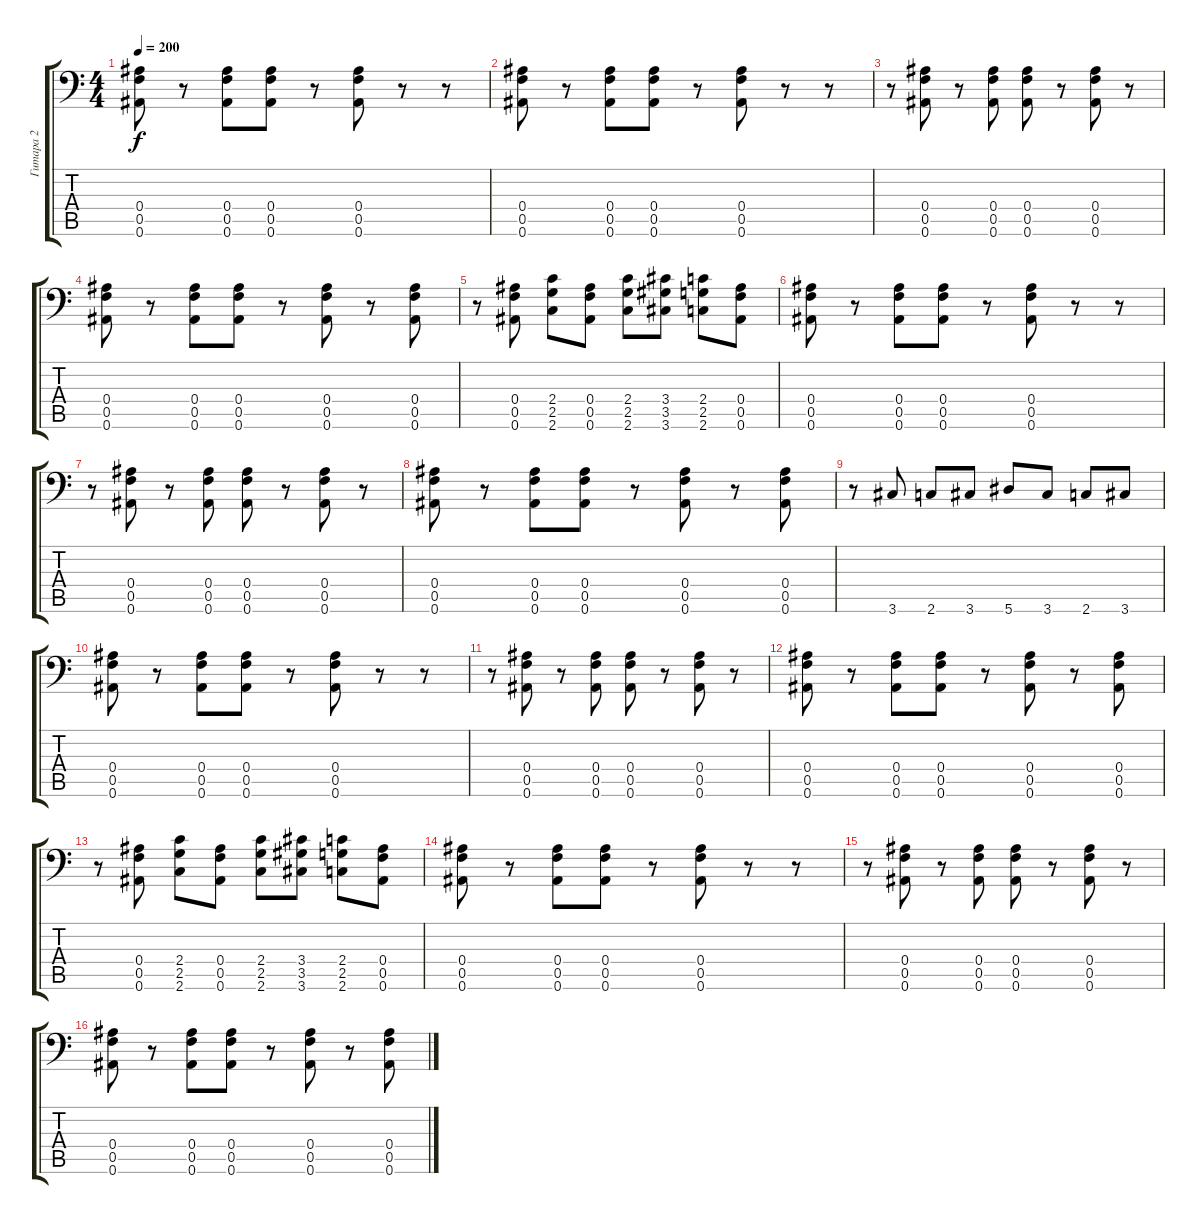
\track ("Гитара 2" "Гитара 2") {instrument distortionguitar}
\staff {score tabs}
\tuning (C4 G3 Eb3 Bb2 F2 Bb1) {hide}
\ts (4 4)
\tempo 200
\clef f4
\ks c
(0.4 0.5 0.6).8{dy f} r.8 (0.4 0.5 0.6).8 (0.4 0.5 0.6).8 r.8 (0.4 0.5 0.6).8 r.8 r.8 |
(0.4 0.5 0.6).8 r.8 (0.4 0.5 0.6).8 (0.4 0.5 0.6).8 r.8 (0.4 0.5 0.6).8 r.8 r.8 |
r.8 (0.4 0.5 0.6).8 r.8 (0.4 0.5 0.6).8 (0.4 0.5 0.6).8 r.8 (0.4 0.5 0.6).8 r.8 |
(0.4 0.5 0.6).8 r.8 (0.4 0.5 0.6).8 (0.4 0.5 0.6).8 r.8 (0.4 0.5 0.6).8 r.8 (0.4 0.5 0.6).8 |
r.8 (0.4 0.5 0.6).8 (2.4 2.5 2.6).8 (0.4 0.5 0.6).8 (2.4 2.5 2.6).8 (3.4 3.5 3.6).8 (2.4 2.5 2.6).8 (0.4 0.5 0.6).8 |
(0.4 0.5 0.6).8 r.8 (0.4 0.5 0.6).8 (0.4 0.5 0.6).8 r.8 (0.4 0.5 0.6).8 r.8 r.8 |
r.8 (0.4 0.5 0.6).8 r.8 (0.4 0.5 0.6).8 (0.4 0.5 0.6).8 r.8 (0.4 0.5 0.6).8 r.8 |
(0.4 0.5 0.6).8 r.8 (0.4 0.5 0.6).8 (0.4 0.5 0.6).8 r.8 (0.4 0.5 0.6).8 r.8 (0.4 0.5 0.6).8 |
r.8 3.6.8 2.6.8 3.6.8 5.6.8 3.6.8 2.6.8 3.6.8 |
(0.4 0.5 0.6).8 r.8 (0.4 0.5 0.6).8 (0.4 0.5 0.6).8 r.8 (0.4 0.5 0.6).8 r.8 r.8 |
r.8 (0.4 0.5 0.6).8 r.8 (0.4 0.5 0.6).8 (0.4 0.5 0.6).8 r.8 (0.4 0.5 0.6).8 r.8 |
(0.4 0.5 0.6).8 r.8 (0.4 0.5 0.6).8 (0.4 0.5 0.6).8 r.8 (0.4 0.5 0.6).8 r.8 (0.4 0.5 0.6).8 |
r.8 (0.4 0.5 0.6).8 (2.4 2.5 2.6).8 (0.4 0.5 0.6).8 (2.4 2.5 2.6).8 (3.4 3.5 3.6).8 (2.4 2.5 2.6).8 (0.4 0.5 0.6).8 |
(0.4 0.5 0.6).8 r.8 (0.4 0.5 0.6).8 (0.4 0.5 0.6).8 r.8 (0.4 0.5 0.6).8 r.8 r.8 |
r.8 (0.4 0.5 0.6).8 r.8 (0.4 0.5 0.6).8 (0.4 0.5 0.6).8 r.8 (0.4 0.5 0.6).8 r.8 |
(0.4 0.5 0.6).8 r.8 (0.4 0.5 0.6).8 (0.4 0.5 0.6).8 r.8 (0.4 0.5 0.6).8 r.8 (0.4 0.5 0.6).8
